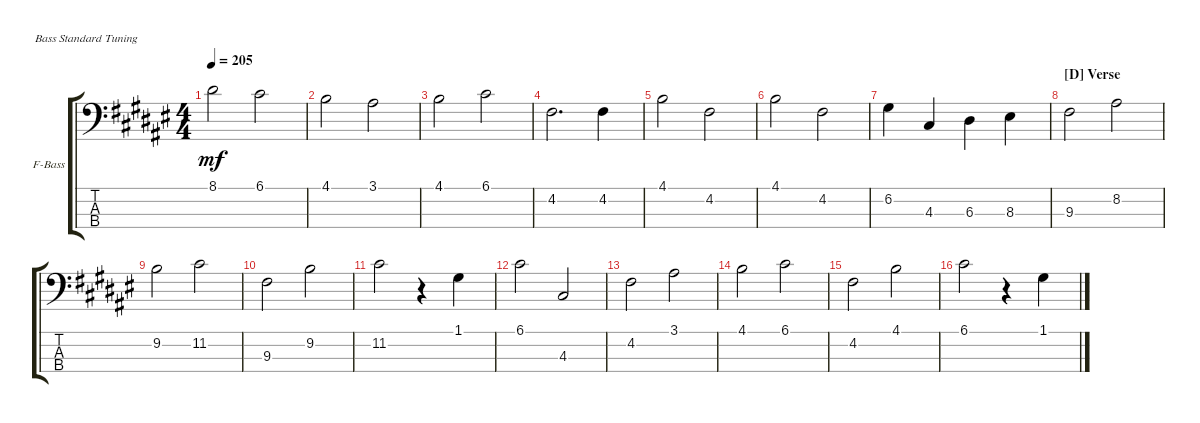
\defaultSystemsLayout 4
\bracketExtendMode groupsimilarinstruments
\firstSystemTrackNameOrientation horizontal
\otherSystemsTrackNameOrientation horizontal
\track ("Fretless Bass" "F-Bass") {instrument fretlessbass}
\staff {score tabs}
\tuning (G2 D2 A1 E1)
\ts (4 4)
\tempo 205
\clef f4
\scale
0.333333
\ks f#
8.1.2{dy mf} 6.1.2 |
\scale
0.333333 4.1.2 3.1.2 |
\scale
0.333333 4.1.2 6.1.2 |
\scale
0.333333 4.2.2{d} 4.2.4 |
\scale
0.333333 4.1.2 4.2.2 |
\scale
0.333333 4.1.2 4.2.2 |
\scale
0.333333 6.2.4 4.3.4 6.3.4 8.3.4 |
\section ("D" "Verse")
\scale
0.333333 9.3.2 8.2.2 |
\scale
0.333333 9.2.2 11.2.2 |
\scale
0.333333 9.3.2 9.2.2 |
\scale
0.333333 11.2.2 r.4 1.1.4 |
\scale
0.333333 6.1.2 4.3.2 |
\scale
0.333333 4.2.2 3.1.2 |
\scale
0.333333 4.1.2 6.1.2 |
\scale
0.333333 4.2.2 4.1.2 |
\scale
0.333333 6.1.2 r.4 1.1.4
